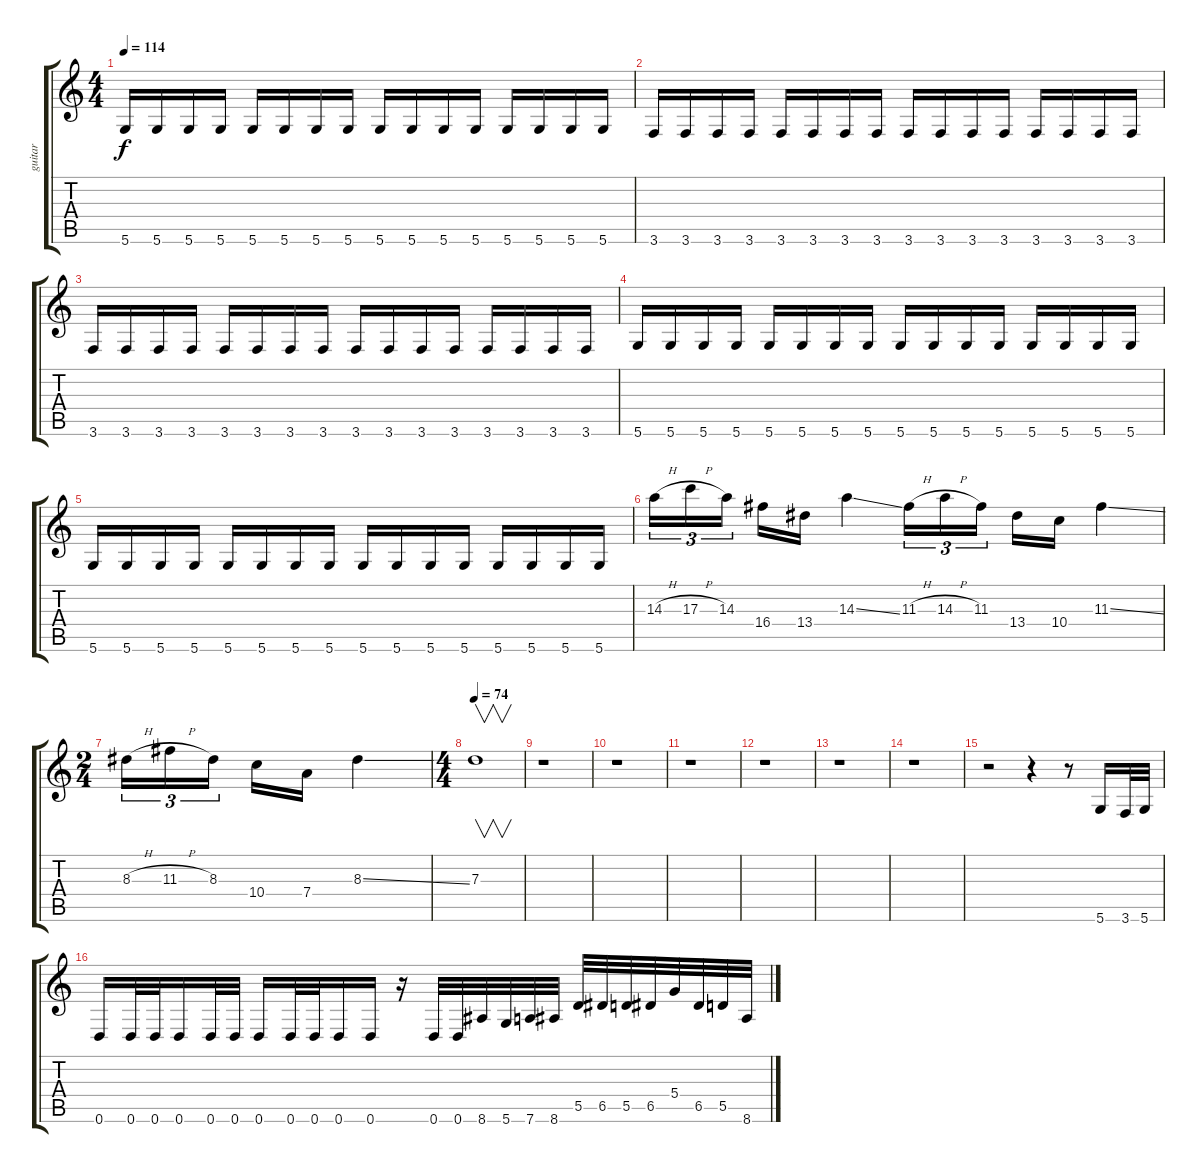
\track ("guitar" "guitar") {instrument distortionguitar}
\staff {score tabs}
\tuning (E4 B3 G3 D3 A2 D2) {hide}
\ts (4 4)
\tempo 114
\clef g2
\ks c
5.6.16{dy f} 5.6.16 5.6.16 5.6.16 5.6.16 5.6.16 5.6.16 5.6.16 5.6.16 5.6.16 5.6.16 5.6.16 5.6.16 5.6.16 5.6.16 5.6.16 |
3.6.16 3.6.16 3.6.16 3.6.16 3.6.16 3.6.16 3.6.16 3.6.16 3.6.16 3.6.16 3.6.16 3.6.16 3.6.16 3.6.16 3.6.16 3.6.16 |
3.6.16 3.6.16 3.6.16 3.6.16 3.6.16 3.6.16 3.6.16 3.6.16 3.6.16 3.6.16 3.6.16 3.6.16 3.6.16 3.6.16 3.6.16 3.6.16 |
5.6.16 5.6.16 5.6.16 5.6.16 5.6.16 5.6.16 5.6.16 5.6.16 5.6.16 5.6.16 5.6.16 5.6.16 5.6.16 5.6.16 5.6.16 5.6.16 |
5.6.16 5.6.16 5.6.16 5.6.16 5.6.16 5.6.16 5.6.16 5.6.16 5.6.16 5.6.16 5.6.16 5.6.16 5.6.16 5.6.16 5.6.16 5.6.16 |
14.3{h}.16{tu (3 2)} 17.3{h}.16{tu (3 2)} 14.3.16{tu (3 2)} 16.4.16 13.4.16 14.3{ss}.4 11.3{h}.16{tu (3 2)} 14.3{h}.16{tu (3 2)} 11.3.16{tu (3 2)} 13.4.16 10.4.16 11.3{ss}.4 |
\ts (2 4)
8.3{h}.16{tu (3 2)} 11.3{h}.16{tu (3 2)} 8.3.16{tu (3 2)} 10.4.16 7.4.16 8.3{ss}.4 |
\ts (4 4)
\tempo 74
7.3.1{v balance 8} |
r.1 |
r.1 |
r.1 |
r.1 |
r.1 |
r.1 |
r.2 r.4 r.8 5.6.16 3.6.32 5.6.32 |
0.6.16 0.6.32 0.6.32 0.6.16 0.6.32 0.6.32 0.6.16 0.6.32 0.6.32 0.6.16 0.6.16 r.16 0.6.32 0.6.32 8.6.32 5.6.32 7.6.32 8.6.32 5.5.32 6.5.32 5.5.32 6.5.32 5.4.32 6.5.32 5.5.32 8.6.32
